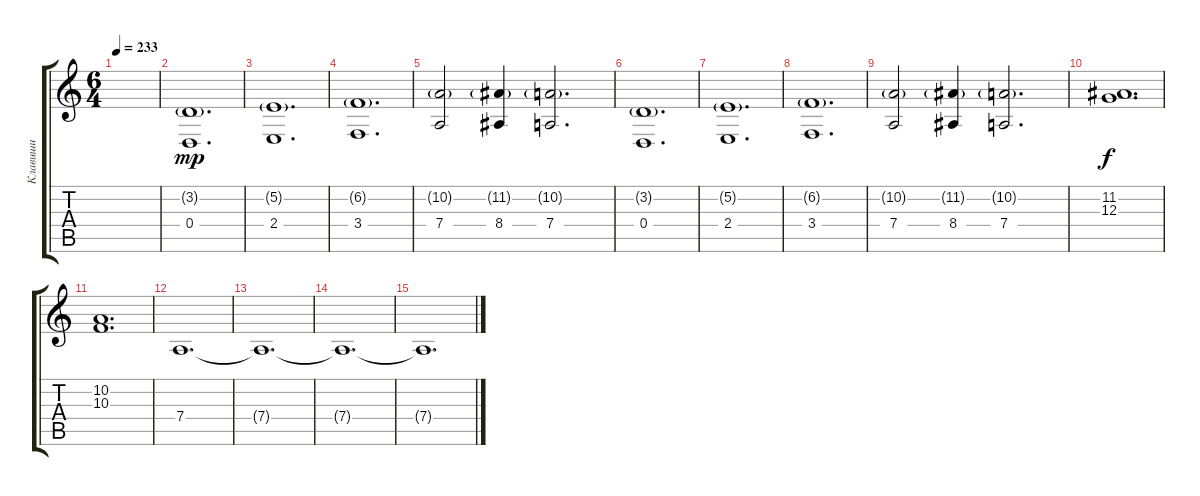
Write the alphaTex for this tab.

\track ("Клавиши" "Клавиши") {instrument synthstrings2}
\staff {score tabs}
\tuning (E4 B3 G3 D3 A2 E2) {hide}
\ts (6 4)
\tempo 233
\clef g2
\ks c
|
(3.2{g} 0.4).1{d dy mp volume 12 instrument synthstrings2} |
(5.2{g} 2.4).1{d} |
(6.2{g} 3.4).1{d} |
(10.2{g} 7.4).2 (11.2{g} 8.4).4 (10.2{g} 7.4).2{d} |
(3.2{g} 0.4).1{d} |
(5.2{g} 2.4).1{d} |
(6.2{g} 3.4).1{d} |
(10.2{g} 7.4).2 (11.2{g} 8.4).4 (10.2{g} 7.4).2{d} |
(11.2 12.3).1{d dy f} |
(10.2 10.3).1{d} |
7.4.1{d volume 0} |
7.4{t}.1{d} |
7.4{t}.1{d} |
7.4{t}.1{d}
